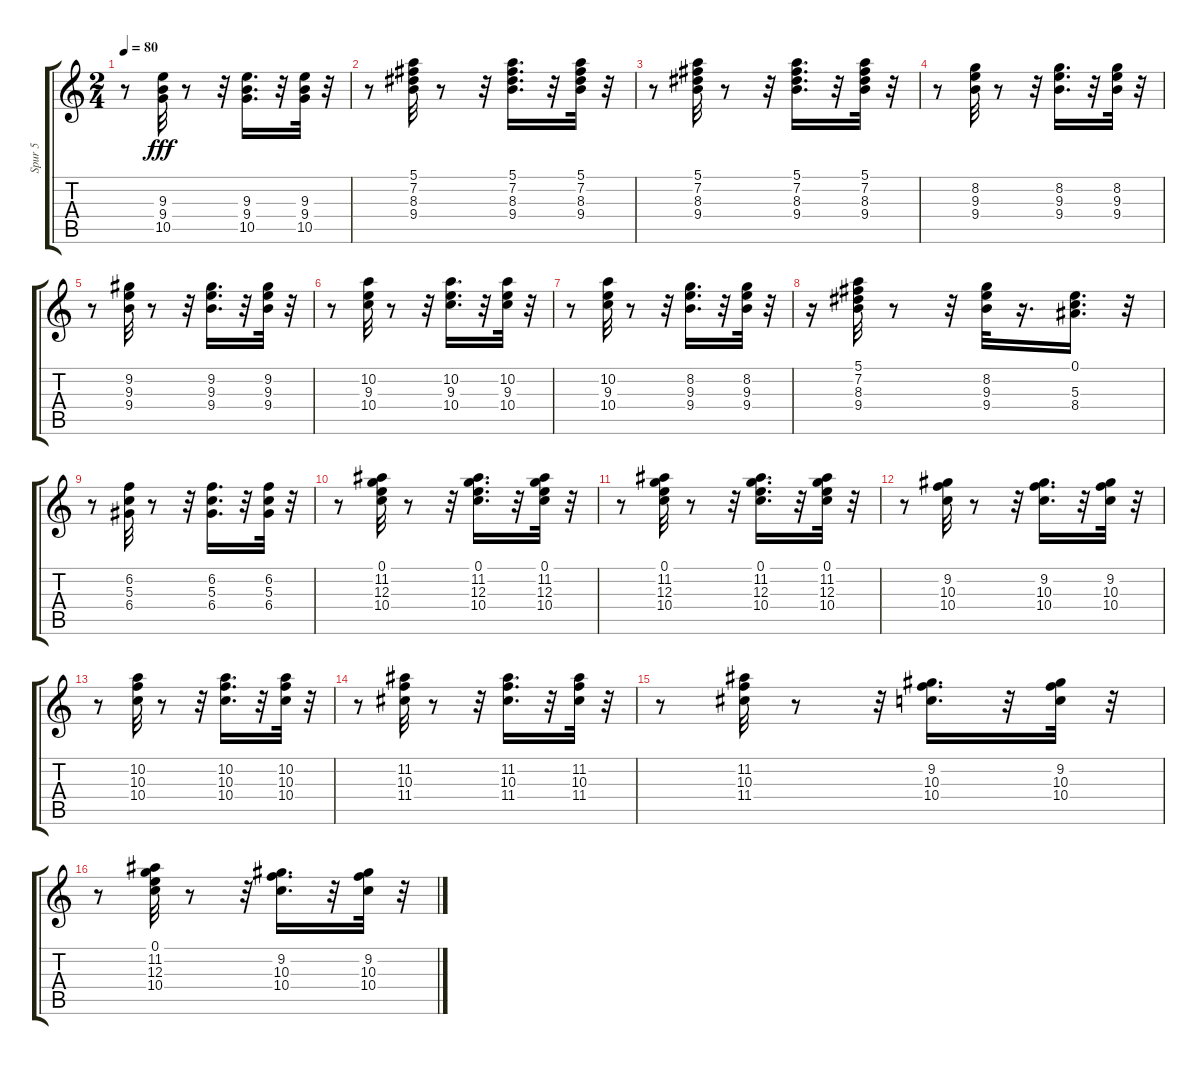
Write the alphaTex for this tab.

\track ("Spur 5" "Spur 5") {instrument acousticguitarnylon}
\staff {score tabs}
\tuning (E4 B3 G3 D3 A2 E2) {hide}
\ts (2 4)
\tempo 80
\clef g2
\ks c
r.8{dy fff} (9.3 9.4 10.5).32 r.8 r.32 (9.3 9.4 10.5).16{d} r.32 (9.3 9.4 10.5).32 r.32 |
r.8 (5.1 7.2 8.3 9.4).32 r.8 r.32 (5.1 7.2 8.3 9.4).16{d} r.32 (5.1 7.2 8.3 9.4).32 r.32 |
r.8 (5.1 7.2 8.3 9.4).32 r.8 r.32 (5.1 7.2 8.3 9.4).16{d} r.32 (5.1 7.2 8.3 9.4).32 r.32 |
r.8 (8.2 9.3 9.4).32 r.8 r.32 (8.2 9.3 9.4).16{d} r.32 (8.2 9.3 9.4).32 r.32 |
r.8 (9.2 9.3 9.4).32 r.8 r.32 (9.2 9.3 9.4).16{d} r.32 (9.2 9.3 9.4).32 r.32 |
r.8 (10.2 9.3 10.4).32 r.8 r.32 (10.2 9.3 10.4).16{d} r.32 (10.2 9.3 10.4).32 r.32 |
r.8 (10.2 9.3 10.4).32 r.8 r.32 (8.2 9.3 9.4).16{d} r.32 (8.2 9.3 9.4).32 r.32 |
r.16 (5.1 7.2 8.3 9.4).32 r.8 r.32 (8.2 9.3 9.4).32 r.16{d} (0.1 5.3 8.4).16{d} r.32 |
r.8 (6.2 5.3 6.4).32 r.8 r.32 (6.2 5.3 6.4).16{d} r.32 (6.2 5.3 6.4).32 r.32 |
r.8 (0.1 11.2 12.3 10.4).32 r.8 r.32 (0.1 11.2 12.3 10.4).16{d} r.32 (0.1 11.2 12.3 10.4).32 r.32 |
r.8 (0.1 11.2 12.3 10.4).32 r.8 r.32 (0.1 11.2 12.3 10.4).16{d} r.32 (0.1 11.2 12.3 10.4).32 r.32 |
r.8 (9.2 10.3 10.4).32 r.8 r.32 (9.2 10.3 10.4).16{d} r.32 (9.2 10.3 10.4).32 r.32 |
r.8 (10.2 10.3 10.4).32 r.8 r.32 (10.2 10.3 10.4).16{d} r.32 (10.2 10.3 10.4).32 r.32 |
r.8 (11.2 10.3 11.4).32 r.8 r.32 (11.2 10.3 11.4).16{d} r.32 (11.2 10.3 11.4).32 r.32 |
r.8 (11.2 10.3 11.4).32 r.8 r.32 (9.2 10.3 10.4).16{d} r.32 (9.2 10.3 10.4).32 r.32 |
r.8 (0.1 11.2 12.3 10.4).32 r.8 r.32 (9.2 10.3 10.4).16{d} r.32 (9.2 10.3 10.4).32 r.32
